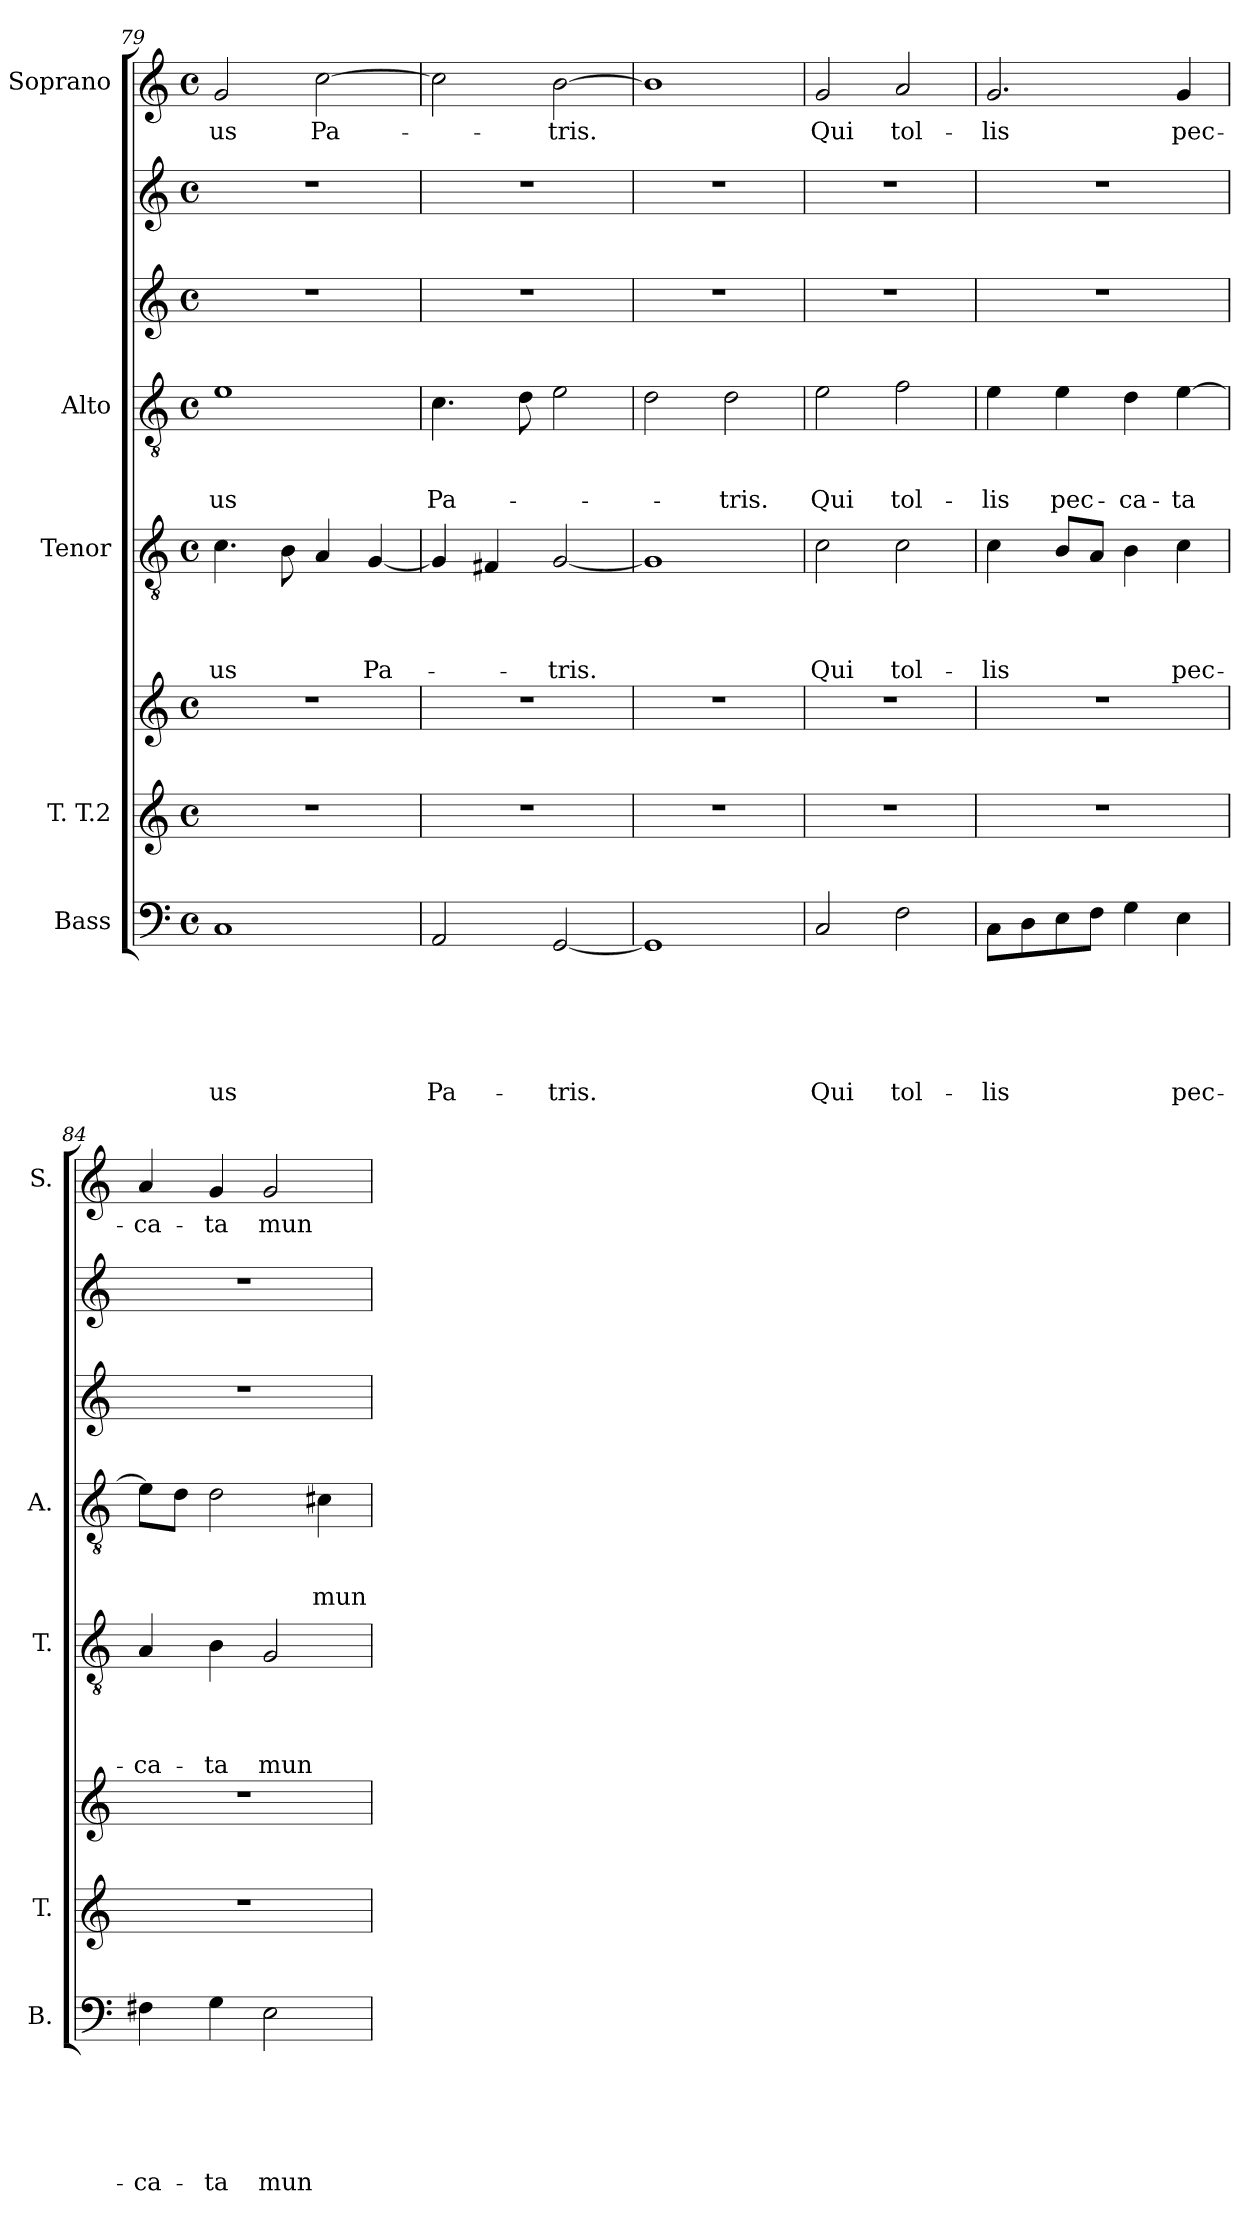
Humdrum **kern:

**kern	**text	**text	**text	**text	**text	**text	**kern	**kern	**kern	**text	**text	**text	**text	**kern	**text	**text	**text	**kern	**kern	**kern	**text
*part7	*part7	*part7	*part7	*part7	*part7	*part7	*part6	*part6	*part5	*part5	*part5	*part5	*part5	*part4	*part4	*part4	*part4	*part3	*part2	*part1	*part1
*staff8	*staff8	*staff8	*staff8	*staff8	*staff8	*staff8	*staff7	*staff6	*staff5	*staff5	*staff5	*staff5	*staff5	*staff4	*staff4	*staff4	*staff4	*staff3	*staff2	*staff1	*staff1
*I"Bass	*	*	*	*	*	*	*I"T. T.2	*	*I"Tenor	*	*	*	*	*I"Alto	*	*	*	*	*	*I"Soprano	*
*I'B.	*	*	*	*	*	*	*I'T.	*	*I'T.	*	*	*	*	*I'A.	*	*	*	*	*	*I'S.	*
*clefF4	*	*	*	*	*	*	*clefG2	*clefG2	*clefGv2	*	*	*	*	*clefGv2	*	*	*	*clefG2	*clefG2	*clefG2	*
*k[]	*	*	*	*	*	*	*k[]	*k[]	*k[]	*	*	*	*	*k[]	*	*	*	*k[]	*k[]	*k[]	*
*C:	*	*	*	*	*	*	*C:	*C:	*C:	*	*	*	*	*C:	*	*	*	*C:	*C:	*C:	*
*M4/4	*	*	*	*	*	*	*M4/4	*M4/4	*M4/4	*	*	*	*	*M4/4	*	*	*	*M4/4	*M4/4	*M4/4	*
*met(c)	*	*	*	*	*	*	*met(c)	*met(c)	*met(c)	*	*	*	*	*met(c)	*	*	*	*met(c)	*met(c)	*met(c)	*
=79	=79	=79	=79	=79	=79	=79	=79	=79	=79	=79	=79	=79	=79	=79	=79	=79	=79	=79	=79	=79	=79
!	!	!	!	!	!	!LO:LY:b	!	!	!	!	!	!	!LO:LY:b	!	!	!	!LO:LY:b	!	!	!	!LO:LY:b
1C	.	.	.	.	.	-us	1r	1r	4.c\	.	.	.	-us	1e	.	.	-us	1r	1r	2g/	-us
.	.	.	.	.	.	.	.	.	8B\	.	.	.	.	.	.	.	.	.	.	.	.
!	!	!	!	!	!	!	!	!	!	!	!	!	!	!	!	!	!	!	!	!	!LO:LY:b
.	.	.	.	.	.	.	.	.	4A/	.	.	.	.	.	.	.	.	.	.	[>2cc\	Pa-
!	!	!	!	!	!	!	!	!	!	!	!	!	!LO:LY:b	!	!	!	!	!	!	!	!
.	.	.	.	.	.	.	.	.	[<4G/	.	.	.	Pa-	.	.	.	.	.	.	.	.
=80	=80	=80	=80	=80	=80	=80	=80	=80	=80	=80	=80	=80	=80	=80	=80	=80	=80	=80	=80	=80	=80
!	!	!	!	!	!	!LO:LY:b	!	!	!	!	!	!	!	!	!	!	!LO:LY:b	!	!	!	!
2AA/	.	.	.	.	.	Pa-	1r	1r	4G/]	.	.	.	.	4.c\	.	.	Pa-	1r	1r	2cc\]	.
.	.	.	.	.	.	.	.	.	4F#X/	.	.	.	.	.	.	.	.	.	.	.	.
.	.	.	.	.	.	.	.	.	.	.	.	.	.	8d\	.	.	.	.	.	.	.
!	!	!	!	!	!	!LO:LY:b	!	!	!	!	!	!	!LO:LY:b	!	!	!	!	!	!	!	!LO:LY:b
[<2GG/	.	.	.	.	.	-tris.	.	.	[<2G/	.	.	.	-tris.	2e\	.	.	.	.	.	[>2b\	-tris.
=81	=81	=81	=81	=81	=81	=81	=81	=81	=81	=81	=81	=81	=81	=81	=81	=81	=81	=81	=81	=81	=81
1GG]	.	.	.	.	.	.	1r	1r	1G]	.	.	.	.	2d\	.	.	.	1r	1r	1b]	.
!	!	!	!	!	!	!	!	!	!	!	!	!	!	!	!	!	!LO:LY:b	!	!	!	!
.	.	.	.	.	.	.	.	.	.	.	.	.	.	2d\	.	.	-tris.	.	.	.	.
!!LO:LB:g=z
=82	=82	=82	=82	=82	=82	=82	=82	=82	=82	=82	=82	=82	=82	=82	=82	=82	=82	=82	=82	=82	=82
!	!	!	!	!	!	!LO:LY:b	!	!	!	!	!	!	!LO:LY:b	!	!	!	!LO:LY:b	!	!	!	!LO:LY:b
2C/	.	.	.	.	.	Qui	1r	1r	2c\	.	.	.	Qui	2e\	.	.	Qui	1r	1r	2g/	Qui
!	!	!	!	!	!	!LO:LY:b	!	!	!	!	!	!	!LO:LY:b	!	!	!	!LO:LY:b	!	!	!	!LO:LY:b
2F\	.	.	.	.	.	tol-	.	.	2c\	.	.	.	tol-	2f\	.	.	tol-	.	.	2a/	tol-
=83	=83	=83	=83	=83	=83	=83	=83	=83	=83	=83	=83	=83	=83	=83	=83	=83	=83	=83	=83	=83	=83
!	!	!	!	!	!	!LO:LY:b	!	!	!	!	!	!	!LO:LY:b	!	!	!	!LO:LY:b	!	!	!	!LO:LY:b
8C\L	.	.	.	.	.	-lis	1r	1r	4c\	.	.	.	-lis	4e\	.	.	-lis	1r	1r	2.g/	-lis
8D\	.	.	.	.	.	.	.	.	.	.	.	.	.	.	.	.	.	.	.	.	.
!	!	!	!	!	!	!	!	!	!	!	!	!	!	!	!	!	!LO:LY:b	!	!	!	!
8E\	.	.	.	.	.	.	.	.	8B/L	.	.	.	.	4e\	.	.	pec-	.	.	.	.
8F\J	.	.	.	.	.	.	.	.	8A/J	.	.	.	.	.	.	.	.	.	.	.	.
!	!	!	!	!	!	!	!	!	!	!	!	!	!	!	!	!	!LO:LY:b	!	!	!	!
4G\	.	.	.	.	.	.	.	.	4B\	.	.	.	.	4d\	.	.	-ca-	.	.	.	.
!	!	!	!	!	!	!LO:LY:b	!	!	!	!	!	!	!LO:LY:b	!	!	!	!LO:LY:b	!	!	!	!LO:LY:b
4E\	.	.	.	.	.	pec-	.	.	4c\	.	.	.	pec-	[>4e\	.	.	-ta	.	.	4g/	pec-
=84	=84	=84	=84	=84	=84	=84	=84	=84	=84	=84	=84	=84	=84	=84	=84	=84	=84	=84	=84	=84	=84
!	!	!	!	!	!	!LO:LY:b	!	!	!	!	!	!	!LO:LY:b	!	!	!	!	!	!	!	!LO:LY:b
4F#X\	.	.	.	.	.	-ca-	1r	1r	4A/	.	.	.	-ca-	8e\L]	.	.	.	1r	1r	4a/	-ca-
.	.	.	.	.	.	.	.	.	.	.	.	.	.	8d\J	.	.	.	.	.	.	.
!	!	!	!	!	!	!LO:LY:b	!	!	!	!	!	!	!LO:LY:b	!	!	!	!	!	!	!	!LO:LY:b
4G\	.	.	.	.	.	-ta	.	.	4B\	.	.	.	-ta	2d\	.	.	.	.	.	4g/	-ta
!	!	!	!	!	!	!LO:LY:b	!	!	!	!	!	!	!LO:LY:b	!	!	!	!	!	!	!	!LO:LY:b
2E\	.	.	.	.	.	mun-	.	.	2G/	.	.	.	mun-	.	.	.	.	.	.	2g/	mun-
!	!	!	!	!	!	!	!	!	!	!	!	!	!	!	!	!	!LO:LY:b	!	!	!	!
.	.	.	.	.	.	.	.	.	.	.	.	.	.	4c#X\	.	.	mun-	.	.	.	.
=	=	=	=	=	=	=	=	=	=	=	=	=	=	=	=	=	=	=	=	=	=
*-	*-	*-	*-	*-	*-	*-	*-	*-	*-	*-	*-	*-	*-	*-	*-	*-	*-	*-	*-	*-	*-
